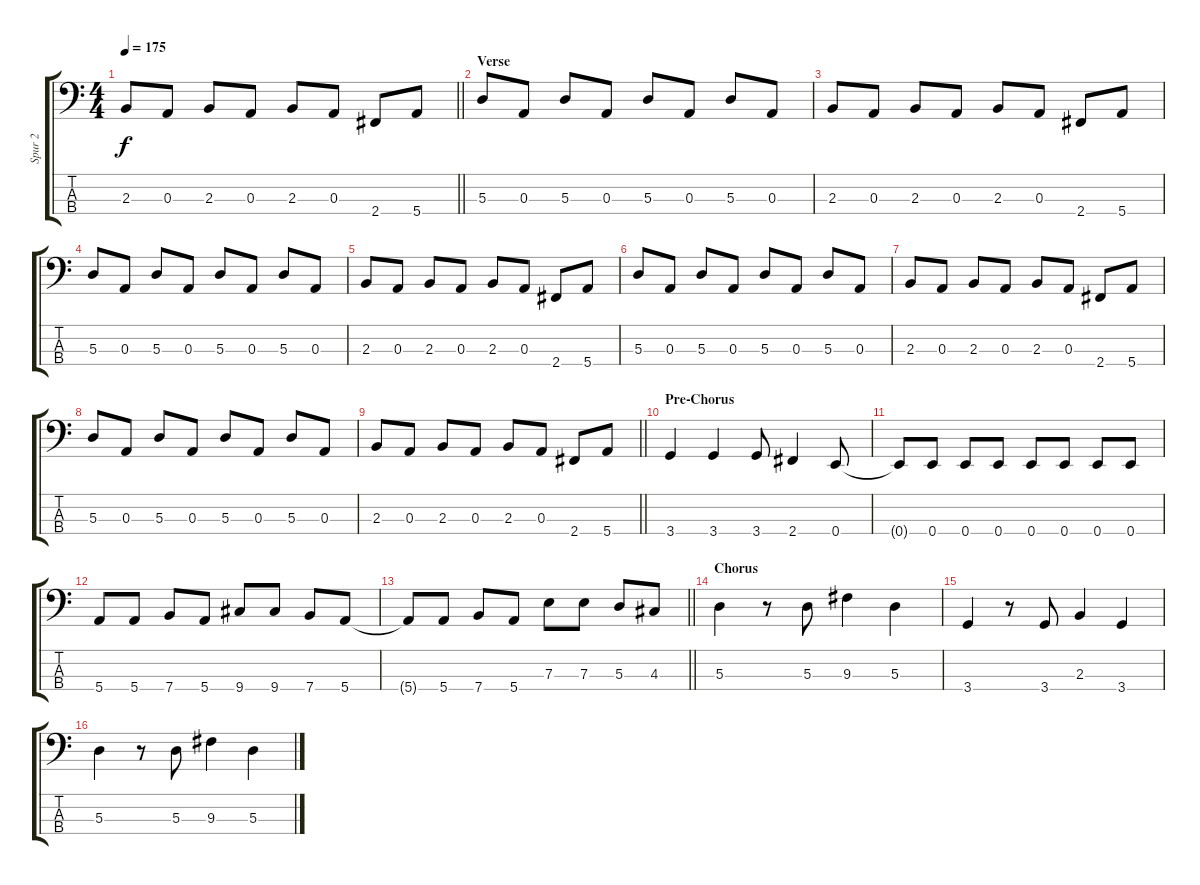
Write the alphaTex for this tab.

\track ("Spur 2" "Spur 2") {instrument electricbassfinger}
\staff {score tabs}
\tuning (G2 D2 A1 E1) {hide}
\ts (4 4)
\tempo 175
\clef f4
\barLineRight lightlight
\ks c
2.3.8{dy f} 0.3.8 2.3.8 0.3.8 2.3.8 0.3.8 2.4.8 5.4.8 |
\section ("" "Verse")
5.3.8 0.3.8 5.3.8 0.3.8 5.3.8 0.3.8 5.3.8 0.3.8 |
2.3.8 0.3.8 2.3.8 0.3.8 2.3.8 0.3.8 2.4.8 5.4.8 |
5.3.8 0.3.8 5.3.8 0.3.8 5.3.8 0.3.8 5.3.8 0.3.8 |
2.3.8 0.3.8 2.3.8 0.3.8 2.3.8 0.3.8 2.4.8 5.4.8 |
5.3.8 0.3.8 5.3.8 0.3.8 5.3.8 0.3.8 5.3.8 0.3.8 |
2.3.8 0.3.8 2.3.8 0.3.8 2.3.8 0.3.8 2.4.8 5.4.8 |
5.3.8 0.3.8 5.3.8 0.3.8 5.3.8 0.3.8 5.3.8 0.3.8 |
\barLineRight lightlight
2.3.8 0.3.8 2.3.8 0.3.8 2.3.8 0.3.8 2.4.8 5.4.8 |
\section ("" "Pre-Chorus")
3.4.4 3.4.4 3.4.8 2.4.4 0.4.8 |
0.4{t}.8 0.4.8 0.4.8 0.4.8 0.4.8 0.4.8 0.4.8 0.4.8 |
5.4.8 5.4.8 7.4.8 5.4.8 9.4.8 9.4.8 7.4.8 5.4.8 |
\barLineRight lightlight
5.4{t}.8 5.4.8 7.4.8 5.4.8 7.3.8 7.3.8 5.3.8 4.3.8 |
\section ("" "Chorus")
5.3.4 r.8 5.3.8 9.3.4 5.3.4 |
3.4.4 r.8 3.4.8 2.3.4 3.4.4 |
5.3.4 r.8 5.3.8 9.3.4 5.3.4
